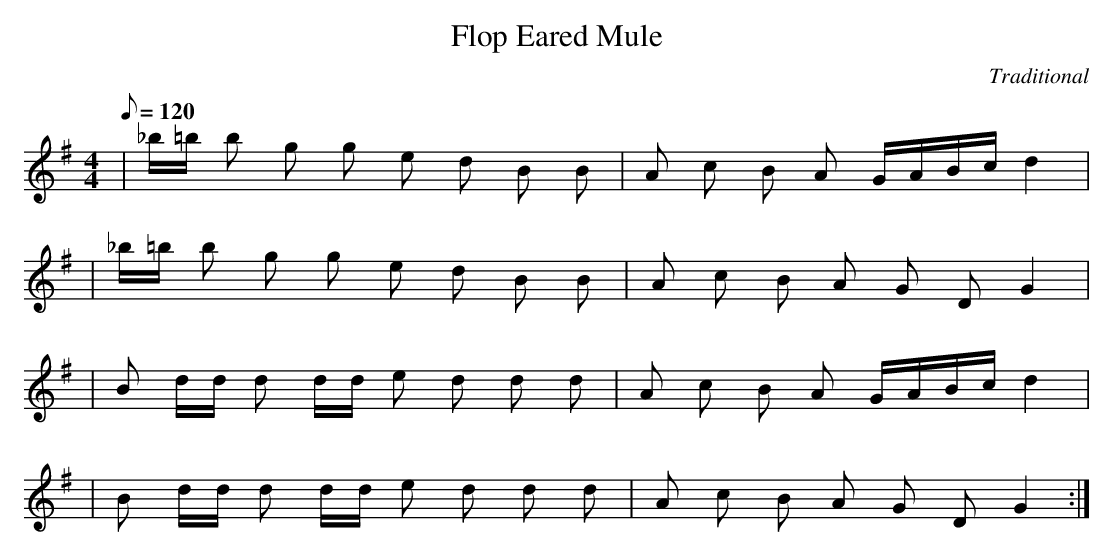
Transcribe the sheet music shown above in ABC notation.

X:1
T:Flop Eared Mule
C:Traditional
M:4/4
Q:120
L:1/8
K:G
|_b/=b/ b g g e d B B|A c B A  G/A/B/c/ d2 |
|_b/=b/ b g g e d B B|A c B A  G D G2 |
|B d/d/ d d/d/ e d d d | A c B A  G/A/B/c/ d2 |
|B d/d/ d d/d/ e d d d | A c B A  G D G2 :|
